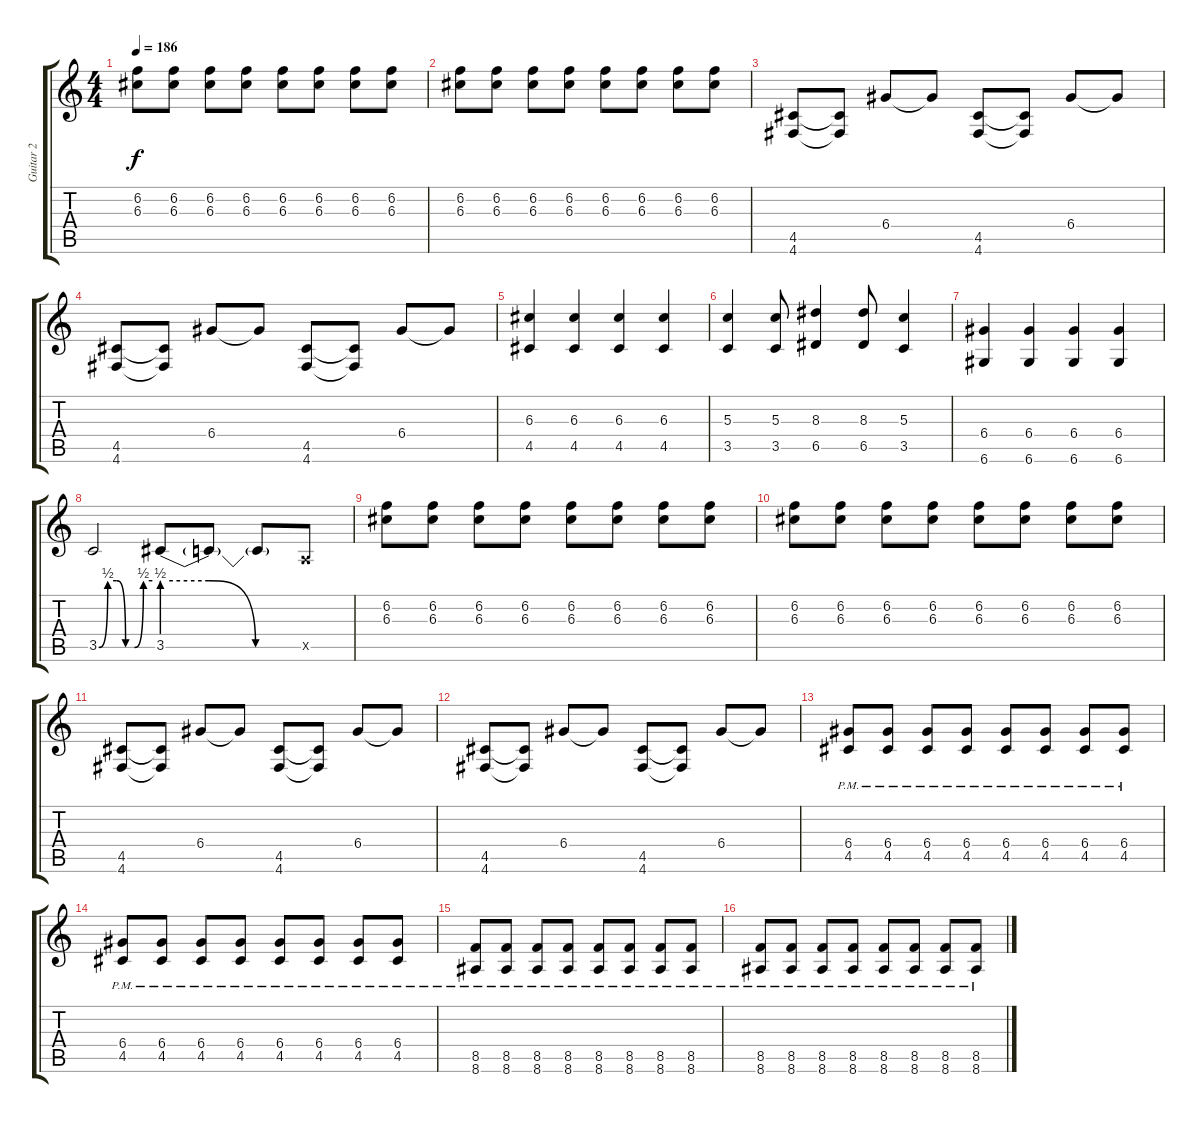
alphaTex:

\track ("Guitar 2" "Guitar 2") {instrument overdrivenguitar}
\staff {score tabs}
\tuning (E4 B3 G3 D3 A2 D2) {hide}
\ts (4 4)
\tempo 186
\clef g2
\ks c
(6.2 6.3).8{dy f} (6.2 6.3).8 (6.2 6.3).8 (6.2 6.3).8 (6.2 6.3).8 (6.2 6.3).8 (6.2 6.3).8 (6.2 6.3).8 |
(6.2 6.3).8 (6.2 6.3).8 (6.2 6.3).8 (6.2 6.3).8 (6.2 6.3).8 (6.2 6.3).8 (6.2 6.3).8 (6.2 6.3).8 |
(4.5 4.6).8 (4.5{t} 4.6{t}).8 6.4.8 6.4{t}.8 (4.5 4.6).8 (4.5{t} 4.6{t}).8 6.4.8 6.4{t}.8 |
(4.5 4.6).8 (4.5{t} 4.6{t}).8 6.4.8 6.4{t}.8 (4.5 4.6).8 (4.5{t} 4.6{t}).8 6.4.8 6.4{t}.8 |
(6.3 4.5).4 (6.3 4.5).4 (6.3 4.5).4 (6.3 4.5).4 |
(5.3 3.5).4 (5.3 3.5).8 (8.3 6.5).4 (8.3 6.5).8 (5.3 3.5).4 |
(6.4 6.6).4 (6.4 6.6).4 (6.4 6.6).4 (6.4 6.6).4 |
3.5{be (custom 0 0 10 2 20 2 30 0 40 0 50 2 60 2)}.2 3.5{be (custom 0 2 20 2 40 0 60 0)}.8 3.5{t}.8 3.5{t}.8 0.5{x}.8 |
(6.2 6.3).8 (6.2 6.3).8 (6.2 6.3).8 (6.2 6.3).8 (6.2 6.3).8 (6.2 6.3).8 (6.2 6.3).8 (6.2 6.3).8 |
(6.2 6.3).8 (6.2 6.3).8 (6.2 6.3).8 (6.2 6.3).8 (6.2 6.3).8 (6.2 6.3).8 (6.2 6.3).8 (6.2 6.3).8 |
(4.5 4.6).8 (4.5{t} 4.6{t}).8 6.4.8 6.4{t}.8 (4.5 4.6).8 (4.5{t} 4.6{t}).8 6.4.8 6.4{t}.8 |
(4.5 4.6).8 (4.5{t} 4.6{t}).8 6.4.8 6.4{t}.8 (4.5 4.6).8 (4.5{t} 4.6{t}).8 6.4.8 6.4{t}.8 |
(6.4 4.5{pm}).8 (6.4 4.5{pm}).8 (6.4 4.5{pm}).8 (6.4 4.5{pm}).8 (6.4 4.5{pm}).8 (6.4 4.5{pm}).8 (6.4 4.5{pm}).8 (6.4 4.5{pm}).8 |
(6.4 4.5{pm}).8 (6.4 4.5{pm}).8 (6.4 4.5{pm}).8 (6.4 4.5{pm}).8 (6.4 4.5{pm}).8 (6.4 4.5{pm}).8 (6.4 4.5{pm}).8 (6.4 4.5{pm}).8 |
(8.5{pm} 8.6).8 (8.5{pm} 8.6).8 (8.5{pm} 8.6).8 (8.5{pm} 8.6).8 (8.5{pm} 8.6).8 (8.5{pm} 8.6).8 (8.5{pm} 8.6).8 (8.5{pm} 8.6).8 |
(8.5{pm} 8.6).8 (8.5{pm} 8.6).8 (8.5{pm} 8.6).8 (8.5{pm} 8.6).8 (8.5{pm} 8.6).8 (8.5{pm} 8.6).8 (8.5{pm} 8.6).8 (8.5{pm} 8.6).8
